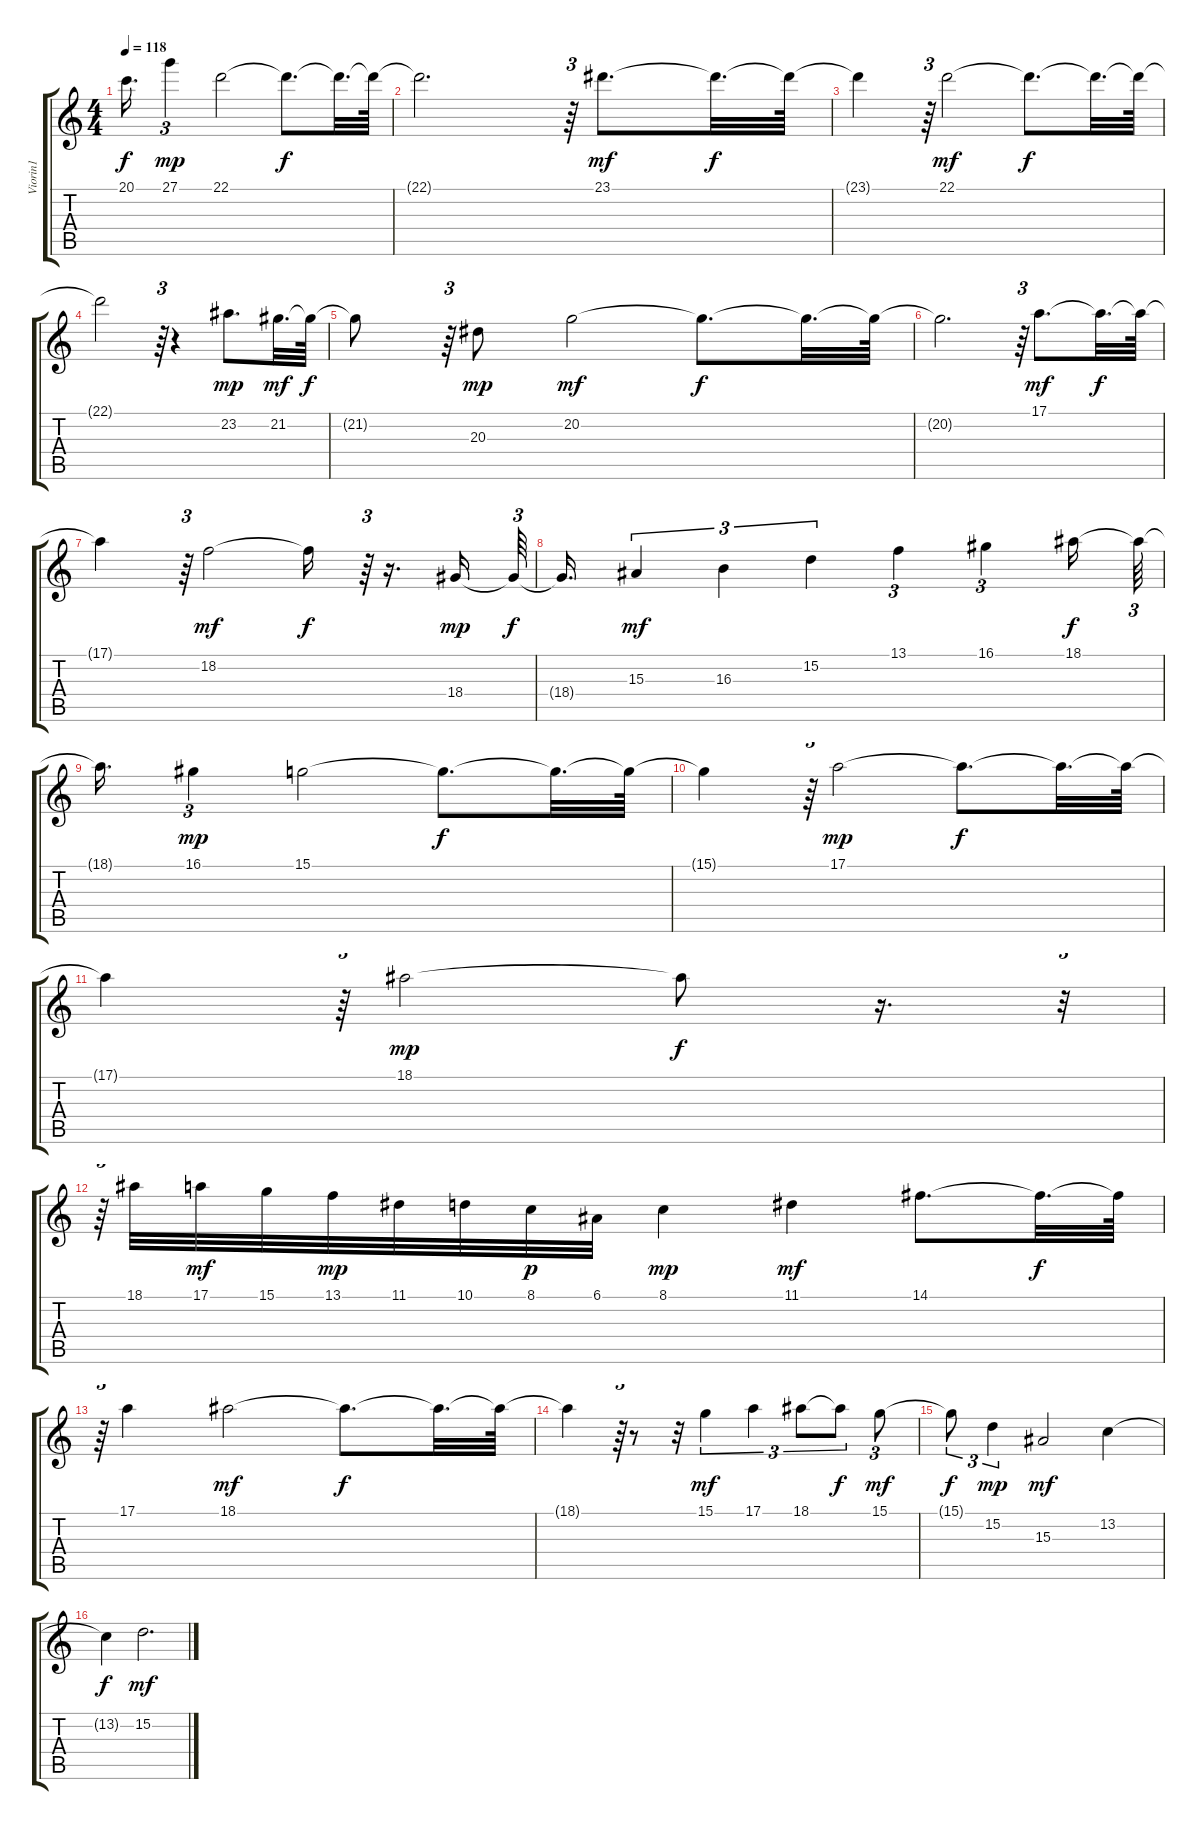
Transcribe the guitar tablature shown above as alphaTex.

\track ("Viorin1" "Viorin1") {instrument violin}
\staff {score tabs}
\tuning (E4 B3 G3 D3 A2 E2) {hide}
\ts (4 4)
\tempo 118
\clef g2
\ks c
20.1{t}.16{d dy f} 27.1.4{tu (3 2) dy mp} 22.1.2 22.1{t}.8{d dy f} 22.1{t}.32{d} 22.1{t}.64 |
22.1{t}.2{d} r.64{tu (3 2)} 23.1.8{d dy mf} 23.1{t}.32{d dy f} 23.1{t}.64 |
23.1{t}.4 r.64{tu (3 2)} 22.1.2{dy mf} 22.1{t}.8{d dy f} 22.1{t}.32{d} 22.1{t}.64 |
22.1{t}.2 r.64{tu (3 2)} r.4 23.2.8{d dy mp} 21.2.32{d dy mf} 21.2{t}.64{dy f} |
21.2{t}.8 r.64{tu (3 2)} 20.3.8{dy mp} 20.2.2{dy mf} 20.2{t}.8{d dy f} 20.2{t}.32{d} 20.2{t}.64 |
20.2{t}.2{d} r.64{tu (3 2)} 17.1.8{d dy mf} 17.1{t}.32{d dy f} 17.1{t}.64 |
17.1{t}.4 r.64{tu (3 2)} 18.2.2{dy mf} 18.2{t}.16{dy f} r.64{tu (3 2)} r.16{d} 18.4.16{dy mp} 18.4{t}.64{tu (3 2) dy f} |
18.4{t}.16{d} 15.3.4{tu (3 2) dy mf} 16.3.4{tu (3 2)} 15.2.4{tu (3 2)} 13.1.4{tu (3 2)} 16.1.4{tu (3 2)} 18.1.16{dy f} 18.1{t}.64{tu (3 2)} |
18.1{t}.16{d} 16.1.4{tu (3 2) dy mp} 15.1.2 15.1{t}.8{d dy f} 15.1{t}.32{d} 15.1{t}.64 |
15.1{t}.4 r.64{tu (3 2)} 17.1.2{dy mp} 17.1{t}.8{d dy f} 17.1{t}.32{d} 17.1{t}.64 |
17.1{t}.4 r.64{tu (3 2)} 18.1.2{dy mp} 18.1{t}.8{dy f} r.16{d} r.32{tu (3 2)} |
r.64{tu (3 2)} 18.1.32 17.1.32{dy mf} 15.1.32 13.1.32{dy mp} 11.1.32 10.1.32 8.1.32{dy p} 6.1.32 8.1.4{dy mp} 11.1.4{dy mf} 14.1.8{d} 14.1{t}.32{d dy f} 14.1{t}.64 |
r.64{tu (3 2)} 17.1.4 18.1.2{dy mf} 18.1{t}.8{d dy f} 18.1{t}.32{d} 18.1{t}.64 |
18.1{t}.4 r.64{tu (3 2)} r.8 r.32 15.1.4{tu (3 2) dy mf} 17.1.4{tu (3 2)} 18.1.8{tu (3 2)} 18.1{t}.8{tu (3 2) dy f} 15.1.8{tu (3 2) dy mf} |
15.1{t}.8{tu (3 2) dy f} 15.2.4{tu (3 2) dy mp} 15.3.2{dy mf} 13.2.4 |
13.2{t}.4{dy f} 15.2.2{d dy mf}
